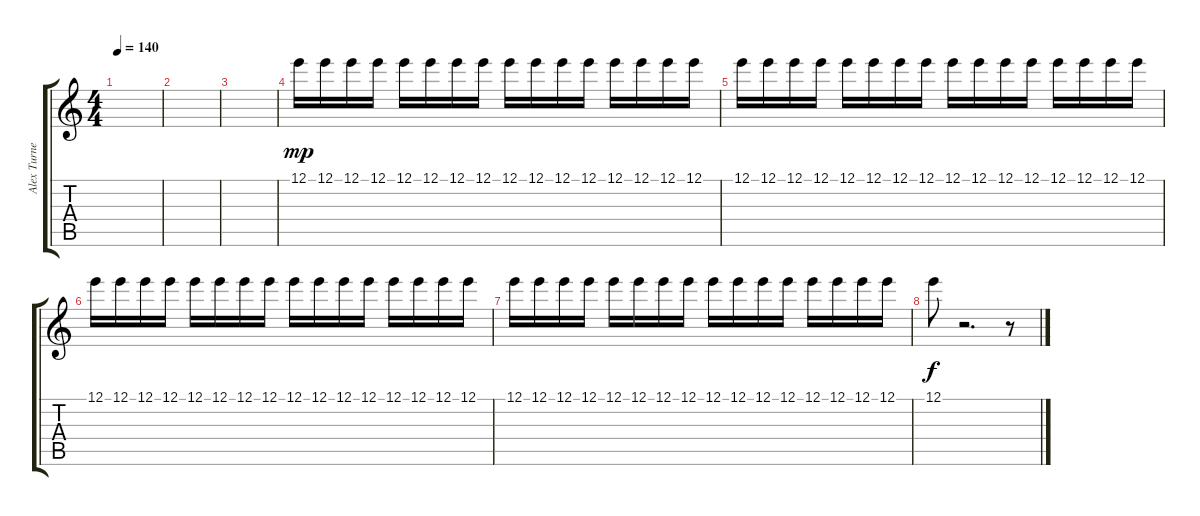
\track ("Alex Turner" "Alex Turne") {instrument electricguitarjazz}
\staff {score tabs}
\tuning (E4 B3 G3 D3 A2 E2) {hide}
\ts (4 4)
\tempo 140
\clef g2
\ks c
|
|
|
12.1.16{dy mp instrument distortionguitar} 12.1.16 12.1.16 12.1.16 12.1.16 12.1.16 12.1.16 12.1.16 12.1.16 12.1.16 12.1.16 12.1.16 12.1.16 12.1.16 12.1.16 12.1.16 |
12.1.16 12.1.16 12.1.16 12.1.16 12.1.16 12.1.16 12.1.16 12.1.16 12.1.16 12.1.16 12.1.16 12.1.16 12.1.16 12.1.16 12.1.16 12.1.16 |
12.1.16 12.1.16 12.1.16 12.1.16 12.1.16 12.1.16 12.1.16 12.1.16 12.1.16 12.1.16 12.1.16 12.1.16 12.1.16 12.1.16 12.1.16 12.1.16 |
12.1.16 12.1.16 12.1.16 12.1.16 12.1.16 12.1.16 12.1.16 12.1.16 12.1.16 12.1.16 12.1.16 12.1.16 12.1.16 12.1.16 12.1.16 12.1.16 |
12.1.8{dy f} r.2{d} r.8
